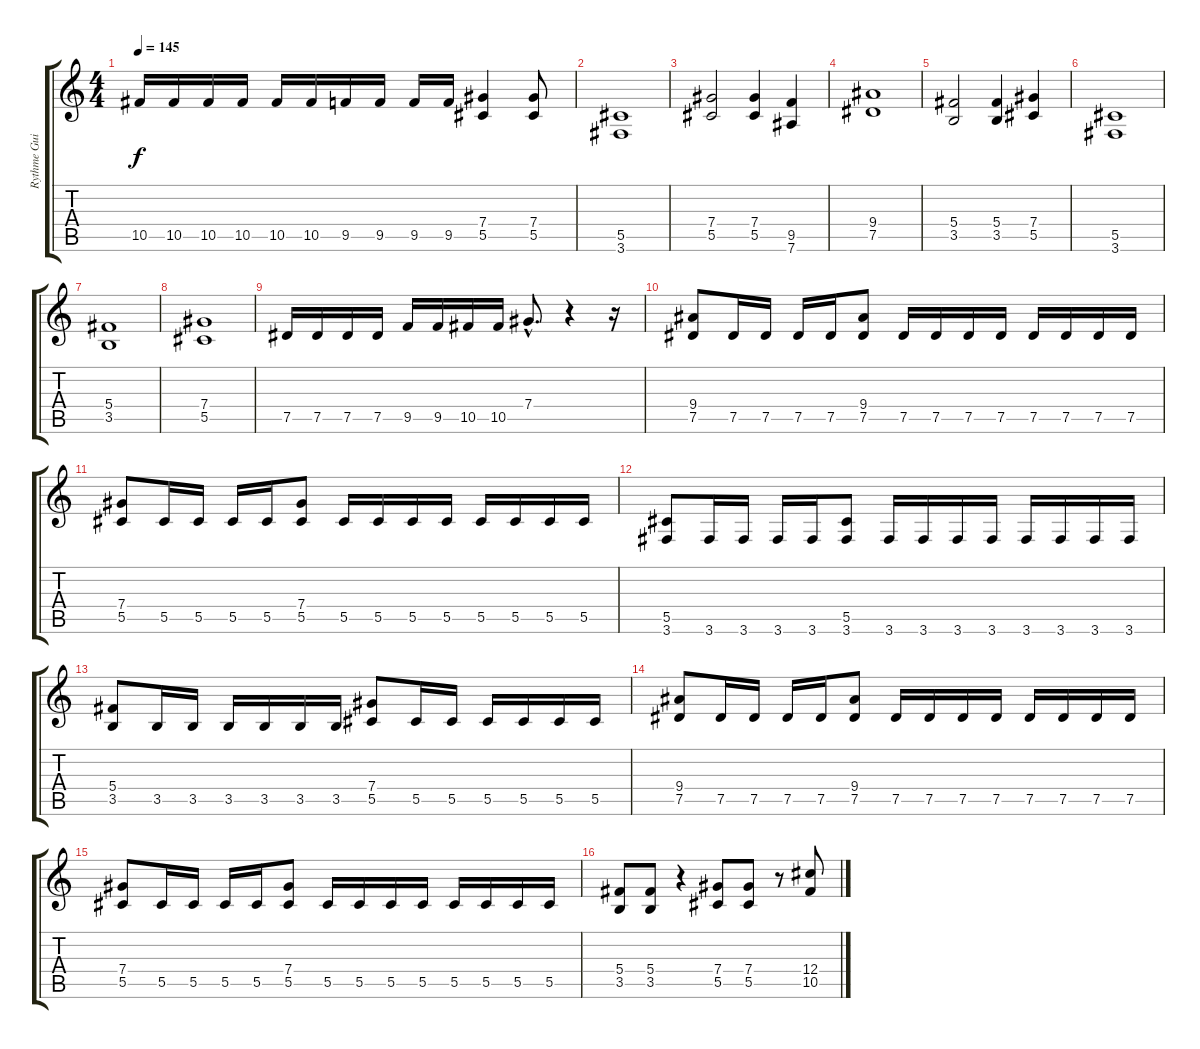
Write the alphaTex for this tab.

\track ("Rythme Guitar" "Rythme Gui") {instrument distortionguitar}
\staff {score tabs}
\tuning (Eb4 Bb3 Gb3 Db3 Ab2 Eb2) {hide}
\ts (4 4)
\tempo 145
\clef g2
\ks c
10.5.16{dy f} 10.5.16 10.5.16 10.5.16 10.5.16 10.5.16 9.5.16 9.5.16 9.5.16 9.5.16 (7.4 5.5).4 (7.4 5.5).8 |
(5.5 3.6).1 |
(7.4 5.5).2 (7.4 5.5).4 (9.5 7.6).4 |
(9.4 7.5).1 |
(5.4 3.5).2 (5.4 3.5).4 (7.4 5.5).4 |
(5.5 3.6).1 |
(5.4 3.5).1 |
(7.4 5.5).1 |
7.5.16 7.5.16 7.5.16 7.5.16 9.5.16 9.5.16 10.5.16 10.5.16 7.4{hac}.8{d} r.4 r.16 |
(9.4 7.5).8 7.5.16 7.5.16 7.5.16 7.5.16 (9.4 7.5).8 7.5.16 7.5.16 7.5.16 7.5.16 7.5.16 7.5.16 7.5.16 7.5.16 |
(7.4 5.5).8 5.5.16 5.5.16 5.5.16 5.5.16 (7.4 5.5).8 5.5.16 5.5.16 5.5.16 5.5.16 5.5.16 5.5.16 5.5.16 5.5.16 |
(5.5 3.6).8 3.6.16 3.6.16 3.6.16 3.6.16 (5.5 3.6).8 3.6.16 3.6.16 3.6.16 3.6.16 3.6.16 3.6.16 3.6.16 3.6.16 |
(5.4 3.5).8 3.5.16 3.5.16 3.5.16 3.5.16 3.5.16 3.5.16 (7.4 5.5).8 5.5.16 5.5.16 5.5.16 5.5.16 5.5.16 5.5.16 |
(9.4 7.5).8 7.5.16 7.5.16 7.5.16 7.5.16 (9.4 7.5).8 7.5.16 7.5.16 7.5.16 7.5.16 7.5.16 7.5.16 7.5.16 7.5.16 |
(7.4 5.5).8 5.5.16 5.5.16 5.5.16 5.5.16 (7.4 5.5).8 5.5.16 5.5.16 5.5.16 5.5.16 5.5.16 5.5.16 5.5.16 5.5.16 |
(5.4 3.5).8 (5.4 3.5).8 r.4 (7.4 5.5).8 (7.4 5.5).8 r.8 (12.4 10.5).8
